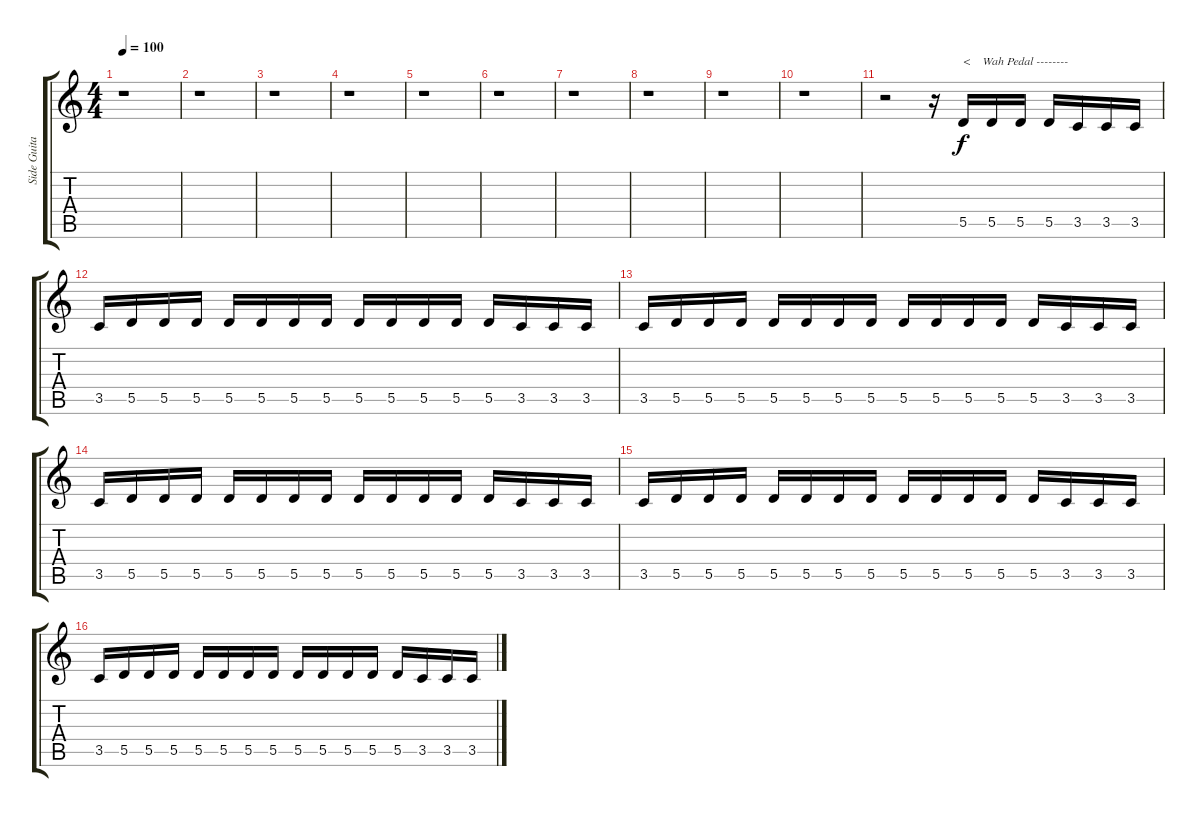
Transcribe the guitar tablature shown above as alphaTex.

\track ("Side Guitar" "Side Guita") {instrument distortionguitar}
\staff {score tabs}
\tuning (E4 B3 G3 D3 A2 E2) {hide}
\ts (4 4)
\tempo 100
\clef g2
\ks c
r.1{dy f} |
r.1 |
r.1 |
r.1 |
r.1 |
r.1 |
r.1 |
r.1 |
r.1 |
r.1 |
r.2 r.16 5.5.16{txt "<    Wah Pedal --------"} 5.5.16 5.5.16 5.5.16 3.5.16 3.5.16 3.5.16 |
3.5.16 5.5.16 5.5.16 5.5.16 5.5.16 5.5.16 5.5.16 5.5.16 5.5.16 5.5.16 5.5.16 5.5.16 5.5.16 3.5.16 3.5.16 3.5.16 |
3.5.16 5.5.16 5.5.16 5.5.16 5.5.16 5.5.16 5.5.16 5.5.16 5.5.16 5.5.16 5.5.16 5.5.16 5.5.16 3.5.16 3.5.16 3.5.16 |
3.5.16 5.5.16 5.5.16 5.5.16 5.5.16 5.5.16 5.5.16 5.5.16 5.5.16 5.5.16 5.5.16 5.5.16 5.5.16 3.5.16 3.5.16 3.5.16 |
3.5.16 5.5.16 5.5.16 5.5.16 5.5.16 5.5.16 5.5.16 5.5.16 5.5.16 5.5.16 5.5.16 5.5.16 5.5.16 3.5.16 3.5.16 3.5.16 |
3.5.16 5.5.16 5.5.16 5.5.16 5.5.16 5.5.16 5.5.16 5.5.16 5.5.16 5.5.16 5.5.16 5.5.16 5.5.16 3.5.16 3.5.16 3.5.16
